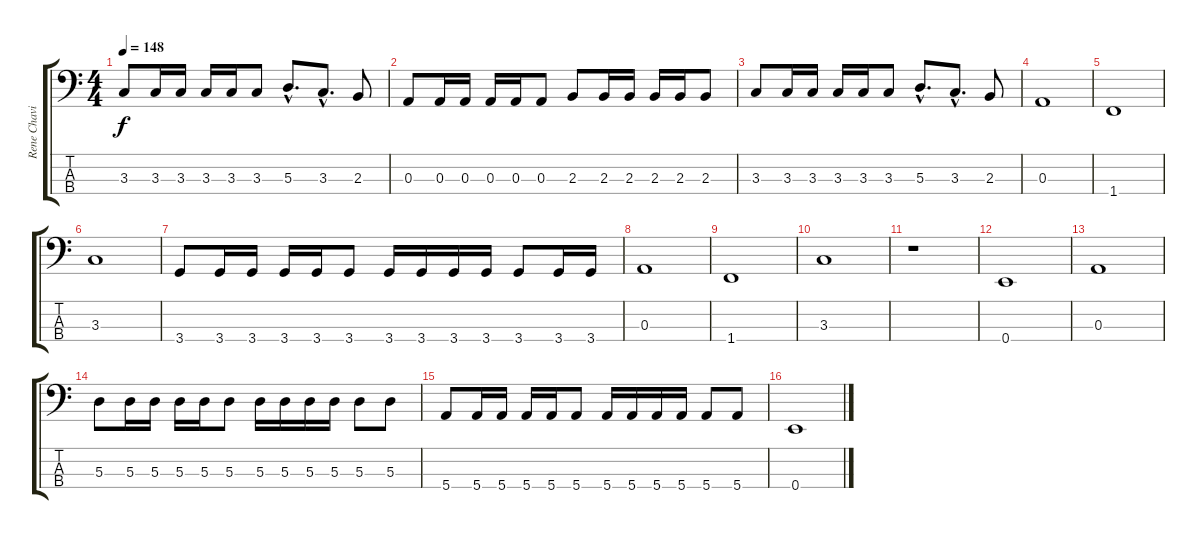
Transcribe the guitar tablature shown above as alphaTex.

\track ("Rene Chavin" "Rene Chavi") {instrument electricbassfinger}
\staff {score tabs}
\tuning (G2 D2 A1 E1) {hide}
\ts (4 4)
\tempo 148
\clef f4
\ks c
3.3.8{dy f} 3.3.16 3.3.16 3.3.16 3.3.16 3.3.8 5.3{hac}.8{d} 3.3{hac}.8{d} 2.3.8 |
0.3.8 0.3.16 0.3.16 0.3.16 0.3.16 0.3.8 2.3.8 2.3.16 2.3.16 2.3.16 2.3.16 2.3.8 |
3.3.8 3.3.16 3.3.16 3.3.16 3.3.16 3.3.8 5.3{hac}.8{d} 3.3{hac}.8{d} 2.3.8 |
0.3.1 |
1.4.1 |
3.3.1 |
3.4.8 3.4.16 3.4.16 3.4.16 3.4.16 3.4.8 3.4.16 3.4.16 3.4.16 3.4.16 3.4.8 3.4.16 3.4.16 |
0.3.1 |
1.4.1 |
3.3.1 |
r.1 |
0.4.1 |
0.3.1 |
5.3.8 5.3.16 5.3.16 5.3.16 5.3.16 5.3.8 5.3.16 5.3.16 5.3.16 5.3.16 5.3.8 5.3.8 |
5.4.8 5.4.16 5.4.16 5.4.16 5.4.16 5.4.8 5.4.16 5.4.16 5.4.16 5.4.16 5.4.8 5.4.8 |
0.4.1
